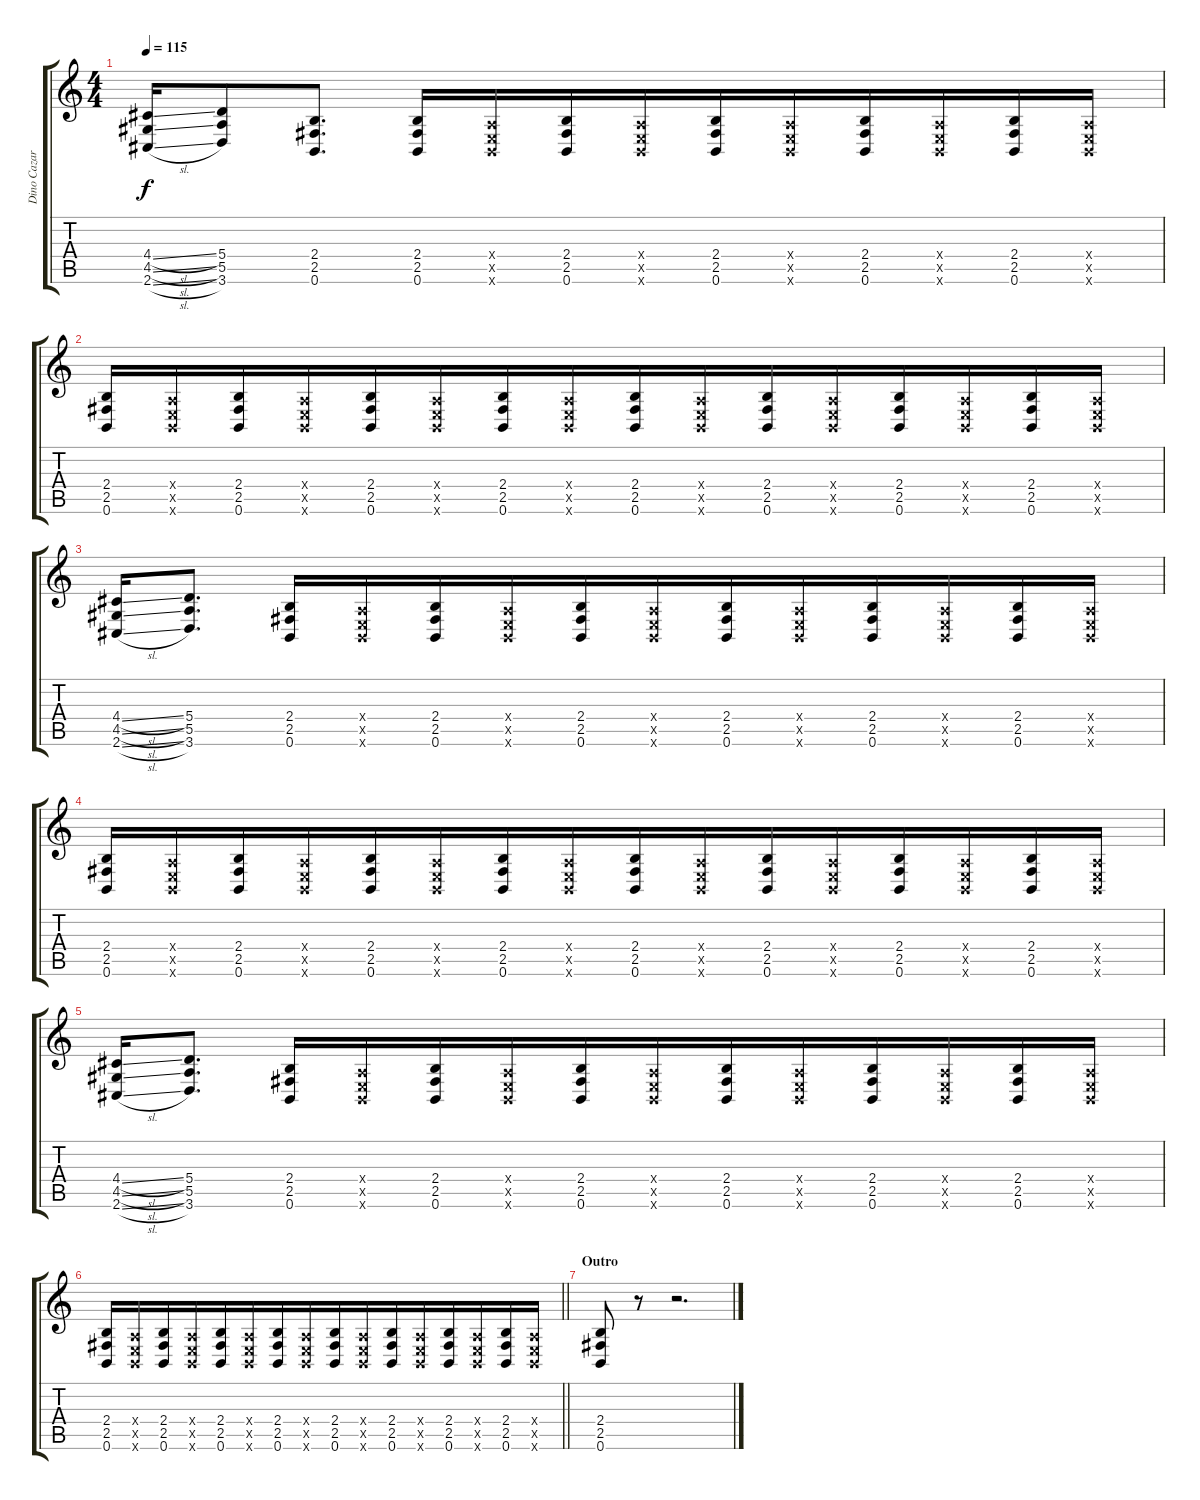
\track ("Dino Cazares" "Dino Cazar") {instrument distortionguitar}
\staff {score tabs}
\tuning (B3 Gb3 D3 A2 E2 B1) {hide}
\ts (4 4)
\tempo 115
\clef g2
\ks c
(4.4{sl} 4.5{sl} 2.6{sl}).16{dy f} (5.4 5.5 3.6).8 (2.4 2.5 0.6).8{d} (2.4 2.5 0.6).16 (0.4{x} 0.5{x} 0.6{x}).16{beam merge} (2.4 2.5 0.6).16 (0.4{x} 0.5{x} 0.6{x}).16 (2.4 2.5 0.6).16 (0.4{x} 0.5{x} 0.6{x}).16{beam merge} (2.4 2.5 0.6).16 (0.4{x} 0.5{x} 0.6{x}).16 (2.4 2.5 0.6).16 (0.4{x} 0.5{x} 0.6{x}).16 |
(2.4 2.5 0.6).16 (0.4{x} 0.5{x} 0.6{x}).16 (2.4 2.5 0.6).16 (0.4{x} 0.5{x} 0.6{x}).16{beam merge} (2.4 2.5 0.6).16 (0.4{x} 0.5{x} 0.6{x}).16 (2.4 2.5 0.6).16 (0.4{x} 0.5{x} 0.6{x}).16{beam merge} (2.4 2.5 0.6).16 (0.4{x} 0.5{x} 0.6{x}).16 (2.4 2.5 0.6).16 (0.4{x} 0.5{x} 0.6{x}).16{beam merge} (2.4 2.5 0.6).16 (0.4{x} 0.5{x} 0.6{x}).16 (2.4 2.5 0.6).16 (0.4{x} 0.5{x} 0.6{x}).16 |
(4.4{sl} 4.5{sl} 2.6{sl}).16 (5.4 5.5 3.6).8{d} (2.4 2.5 0.6).16 (0.4{x} 0.5{x} 0.6{x}).16 (2.4 2.5 0.6).16 (0.4{x} 0.5{x} 0.6{x}).16{beam merge} (2.4 2.5 0.6).16 (0.4{x} 0.5{x} 0.6{x}).16 (2.4 2.5 0.6).16 (0.4{x} 0.5{x} 0.6{x}).16{beam merge} (2.4 2.5 0.6).16 (0.4{x} 0.5{x} 0.6{x}).16 (2.4 2.5 0.6).16 (0.4{x} 0.5{x} 0.6{x}).16 |
(2.4 2.5 0.6).16 (0.4{x} 0.5{x} 0.6{x}).16 (2.4 2.5 0.6).16 (0.4{x} 0.5{x} 0.6{x}).16{beam merge} (2.4 2.5 0.6).16 (0.4{x} 0.5{x} 0.6{x}).16 (2.4 2.5 0.6).16 (0.4{x} 0.5{x} 0.6{x}).16{beam merge} (2.4 2.5 0.6).16 (0.4{x} 0.5{x} 0.6{x}).16 (2.4 2.5 0.6).16 (0.4{x} 0.5{x} 0.6{x}).16{beam merge} (2.4 2.5 0.6).16 (0.4{x} 0.5{x} 0.6{x}).16 (2.4 2.5 0.6).16 (0.4{x} 0.5{x} 0.6{x}).16 |
(4.4{sl} 4.5{sl} 2.6{sl}).16 (5.4 5.5 3.6).8{d} (2.4 2.5 0.6).16 (0.4{x} 0.5{x} 0.6{x}).16 (2.4 2.5 0.6).16 (0.4{x} 0.5{x} 0.6{x}).16{beam merge} (2.4 2.5 0.6).16 (0.4{x} 0.5{x} 0.6{x}).16 (2.4 2.5 0.6).16 (0.4{x} 0.5{x} 0.6{x}).16{beam merge} (2.4 2.5 0.6).16 (0.4{x} 0.5{x} 0.6{x}).16 (2.4 2.5 0.6).16 (0.4{x} 0.5{x} 0.6{x}).16 |
\barLineRight lightlight
(2.4 2.5 0.6).16 (0.4{x} 0.5{x} 0.6{x}).16 (2.4 2.5 0.6).16 (0.4{x} 0.5{x} 0.6{x}).16{beam merge} (2.4 2.5 0.6).16 (0.4{x} 0.5{x} 0.6{x}).16 (2.4 2.5 0.6).16 (0.4{x} 0.5{x} 0.6{x}).16{beam merge} (2.4 2.5 0.6).16 (0.4{x} 0.5{x} 0.6{x}).16 (2.4 2.5 0.6).16 (0.4{x} 0.5{x} 0.6{x}).16{beam merge} (2.4 2.5 0.6).16 (0.4{x} 0.5{x} 0.6{x}).16 (2.4 2.5 0.6).16 (0.4{x} 0.5{x} 0.6{x}).16 |
\section ("" "Outro")
(2.4 2.5 0.6).8 r.8 r.2{d}
